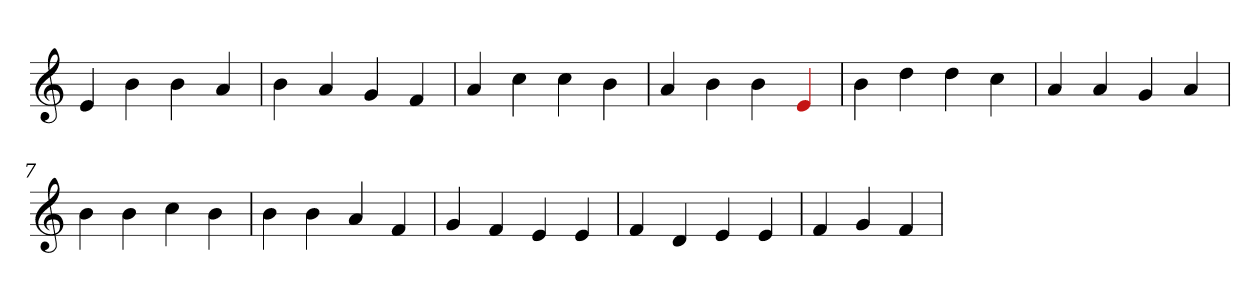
**kern
*part1
*staff1
*clefG2
=1
4e
4b
4b
4a
=2
4b
4a
4g
4f
=3
4a
4cc
4cc
4b
=4
4a
4b
4b
4Re
=5
4b
4dd
4dd
4cc
=6
4a
4a
4g
4a
=7
4b
4b
4cc
4b
=8
4b
4b
4a
4f
=9
4g
4f
4e
4e
=10
4f
4d
4e
4e
=11
4f
4g
4f
=
*-
